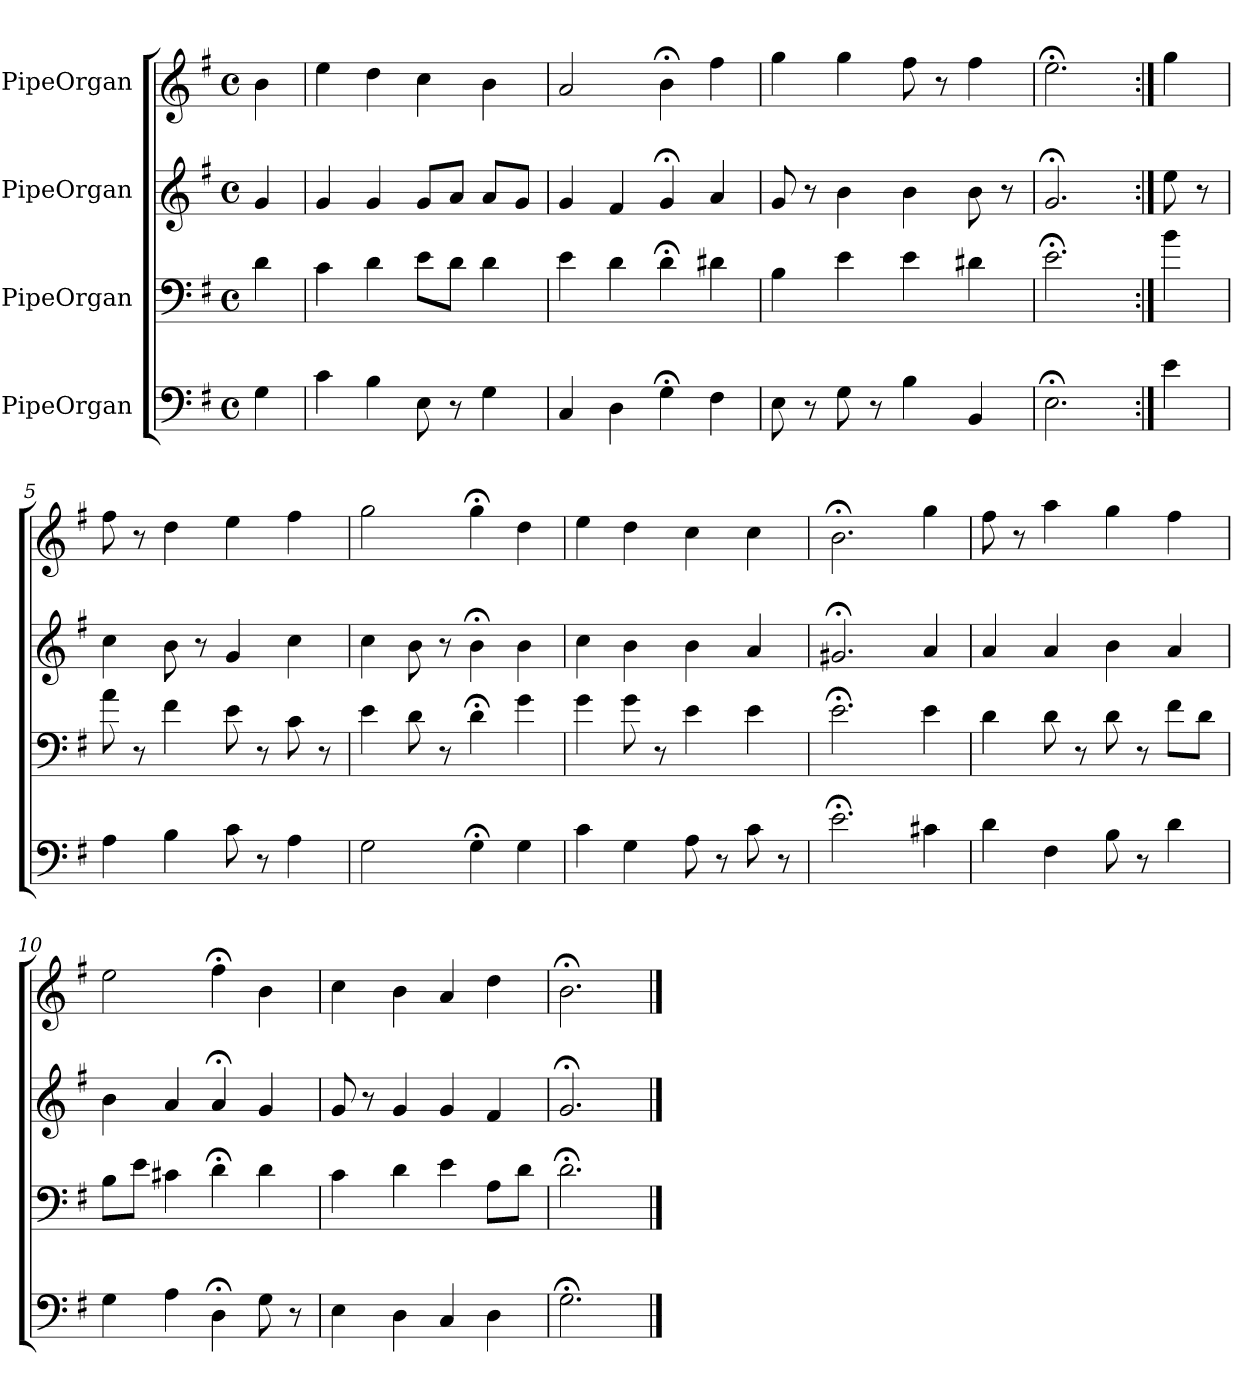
**kern	**kern	**kern	**kern
*part4	*part3	*part2	*part1
*staff4	*staff3	*staff2	*staff1
*I"PipeOrgan	*I"PipeOrgan	*I"PipeOrgan	*I"PipeOrgan
*clefF4	*clefF4	*clefG2	*clefG2
*k[f#]	*k[f#]	*k[f#]	*k[f#]
*G:	*G:	*G:	*G:
*M4/4	*M4/4	*M4/4	*M4/4
*met(c)	*met(c)	*met(c)	*met(c)
*MM60	*MM60	*MM60	*MM60
=	=	=	=
4G	4d	4g	4b
=1	=1	=1	=1
4c	4c	4g	4ee
4B	4d	4g	4dd
8E	8e\L	8g/L	4cc
8r	8d\J	8a/J	.
4G	4d	8a/L	4b
.	.	8g/J	.
=2	=2	=2	=2
4C	4e	4g	2a
4D	4d	4f#	.
4G;<	4d;<	4g;<	4b;<
4F#	4d#X	4a	4ff#
=3	=3	=3	=3
8E	4B	8g	4gg
8r	.	8r	.
8G	4e	4b	4gg
8r	.	.	.
4B	4e	4b	8ff#
.	.	.	8r
4BB	4d#X	8b	4ff#
.	.	8r	.
=4	=4	=4	=4
2.E;<	2.e;<	2.g;<	2.ee;<
=:|!	=:|!	=:|!	=:|!
4e	4b	8ee	4gg
.	.	8r	.
=5	=5	=5	=5
4A	8a	4cc	8ff#
.	8r	.	8r
4B	4f#	8b	4dd
.	.	8r	.
8c	8e	4g	4ee
8r	8r	.	.
4A	8c	4cc	4ff#
.	8r	.	.
=6	=6	=6	=6
2G	4e	4cc	2gg
.	8d	8b	.
.	8r	8r	.
4G;<	4d;<	4b;<	4gg;<
4G	4g	4b	4dd
=7	=7	=7	=7
4c	4g	4cc	4ee
4G	8g	4b	4dd
.	8r	.	.
8A	4e	4b	4cc
8r	.	.	.
8c	4e	4a	4cc
8r	.	.	.
=8	=8	=8	=8
2.e;<	2.e;<	2.g#X;<	2.b;<
4c#X	4e	4a	4gg
=9	=9	=9	=9
4d	4d	4a	8ff#
.	.	.	8r
4F#	8d	4a	4aa
.	8r	.	.
8B	8d	4b	4gg
8r	8r	.	.
4d	8f#\L	4a	4ff#
.	8d\J	.	.
=10	=10	=10	=10
4G	8B\L	4b	2ee
.	8e\J	.	.
4A	4c#X	4a	.
4D;<	4d;<	4a;<	4ff#;<
8G	4d	4g	4b
8r	.	.	.
=11	=11	=11	=11
4E	4c	8g	4cc
.	.	8r	.
4D	4d	4g	4b
4C	4e	4g	4a
4D	8A\L	4f#	4dd
.	8d\J	.	.
=12	=12	=12	=12
2.G;<	2.d;<	2.g;<	2.b;<
==	==	==	==
*-	*-	*-	*-
